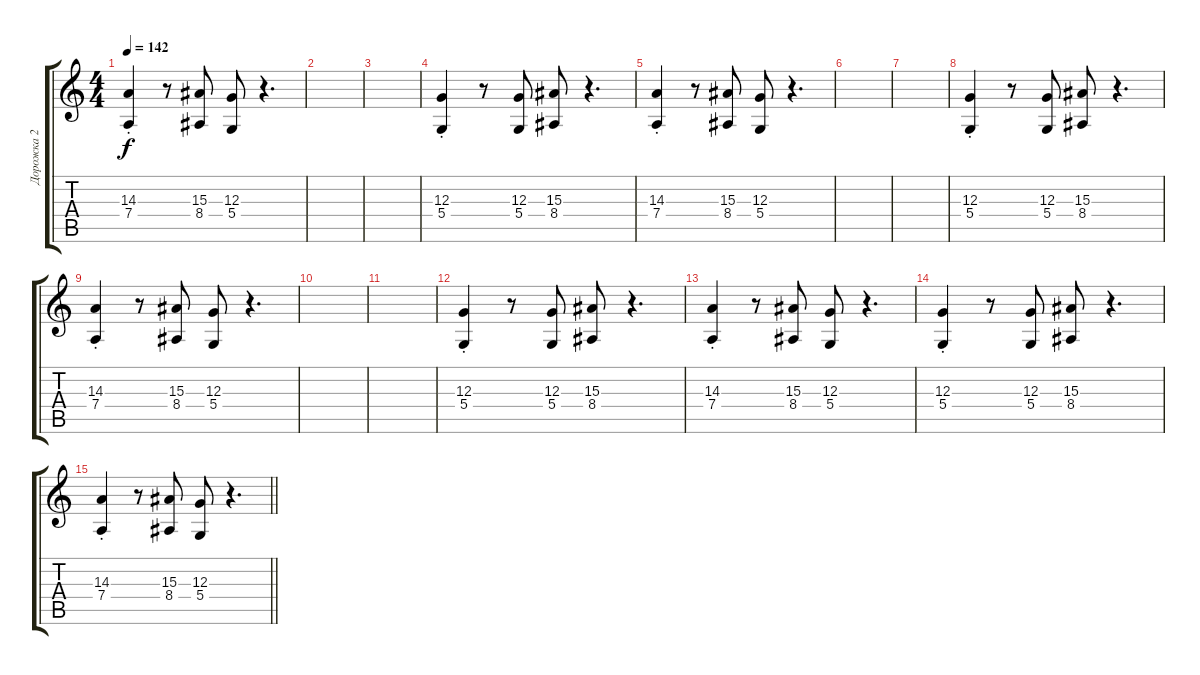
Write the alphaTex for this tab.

\track ("Дорожка 2" "Дорожка 2") {instrument stringensemble1}
\staff {score tabs}
\tuning (E4 B3 G3 D3 A2 E2) {hide}
\ts (4 4)
\tempo 142
\clef g2
\ks c
(14.3{st} 7.4{st}).4{dy f} r.8 (15.3 8.4).8 (12.3 5.4).8 r.4{d} |
|
|
(12.3{st} 5.4{st}).4 r.8 (12.3 5.4).8 (15.3 8.4).8 r.4{d} |
(14.3{st} 7.4{st}).4 r.8 (15.3 8.4).8 (12.3 5.4).8 r.4{d} |
|
|
(12.3{st} 5.4{st}).4 r.8 (12.3 5.4).8 (15.3 8.4).8 r.4{d} |
(14.3{st} 7.4{st}).4 r.8 (15.3 8.4).8 (12.3 5.4).8 r.4{d} |
|
|
(12.3{st} 5.4{st}).4 r.8 (12.3 5.4).8 (15.3 8.4).8 r.4{d} |
(14.3{st} 7.4{st}).4 r.8 (15.3 8.4).8 (12.3 5.4).8 r.4{d} |
(12.3{st} 5.4{st}).4 r.8 (12.3 5.4).8 (15.3 8.4).8 r.4{d} |
\barLineRight lightlight
(14.3{st} 7.4{st}).4 r.8 (15.3 8.4).8 (12.3 5.4).8 r.4{d}
